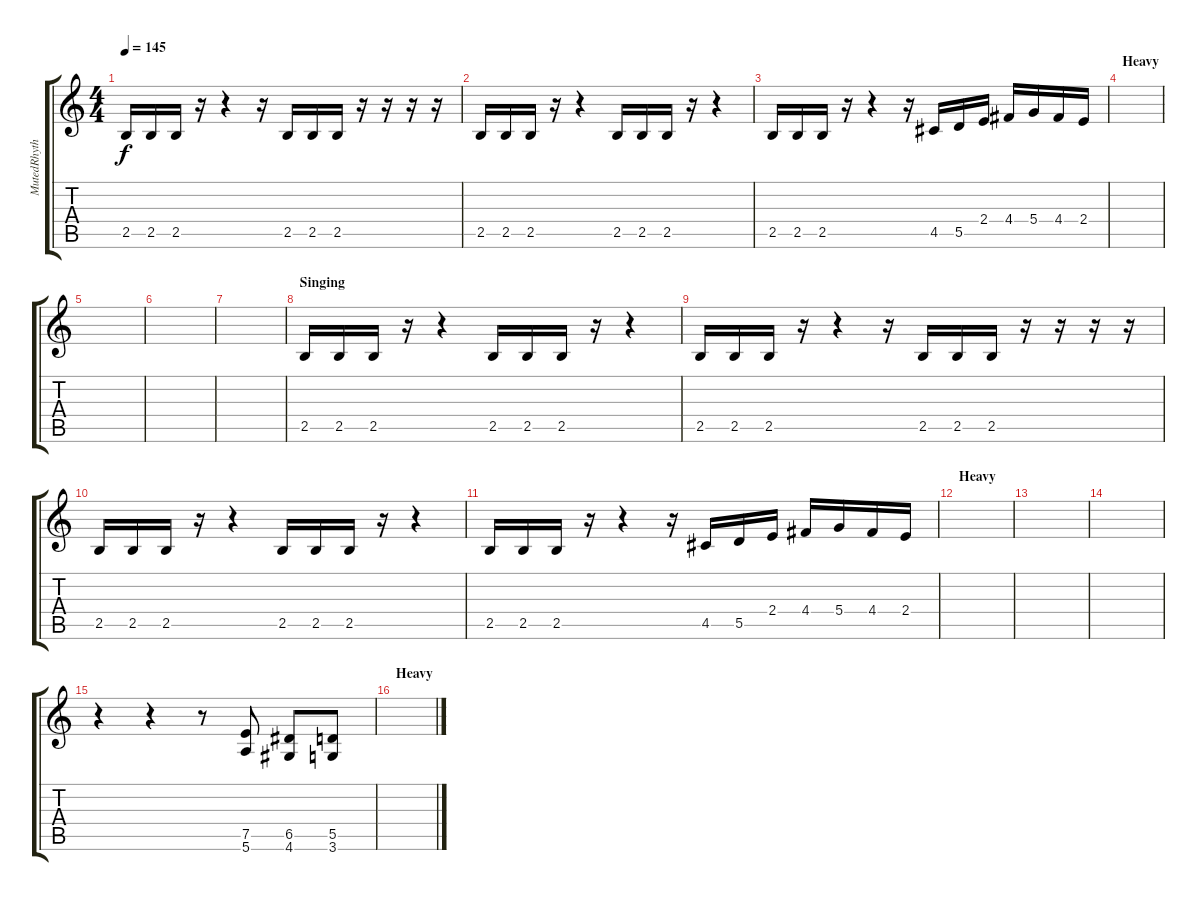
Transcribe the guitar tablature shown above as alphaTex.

\track ("MutedRhythm" "MutedRhyth") {instrument overdrivenguitar}
\staff {score tabs}
\tuning (E4 B3 G3 D3 A2 E2) {hide}
\ts (4 4)
\tempo 145
\clef g2
\ks c
2.5.16{dy f} 2.5.16 2.5.16 r.16 r.4 r.16 2.5.16 2.5.16 2.5.16 r.16 r.16 r.16 r.16 |
2.5.16 2.5.16 2.5.16 r.16 r.4 2.5.16 2.5.16 2.5.16 r.16 r.4 |
2.5.16 2.5.16 2.5.16 r.16 r.4 r.16 4.5.16 5.5.16 2.4.16 4.4.16 5.4.16 4.4.16 2.4.16 |
\section ("" "Heavy")
|
|
|
|
\section ("" "Singing")
2.5.16 2.5.16 2.5.16 r.16 r.4 2.5.16 2.5.16 2.5.16 r.16 r.4 |
2.5.16 2.5.16 2.5.16 r.16 r.4 r.16 2.5.16 2.5.16 2.5.16 r.16 r.16 r.16 r.16 |
2.5.16 2.5.16 2.5.16 r.16 r.4 2.5.16 2.5.16 2.5.16 r.16 r.4 |
2.5.16 2.5.16 2.5.16 r.16 r.4 r.16 4.5.16 5.5.16 2.4.16 4.4.16 5.4.16 4.4.16 2.4.16 |
\section ("" "Heavy")
|
|
|
r.4 r.4 r.8 (7.5 5.6).8 (6.5 4.6).8 (5.5 3.6).8 |
\section ("" "Heavy")
